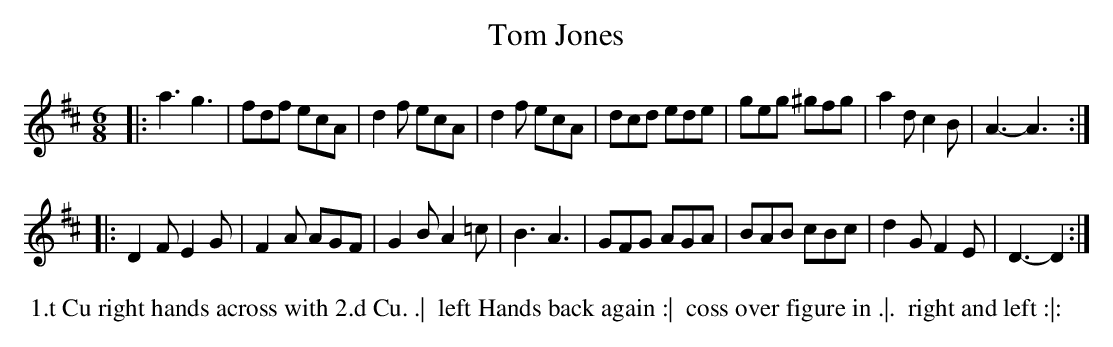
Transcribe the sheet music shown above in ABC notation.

X:1
T: Tom Jones
M: 6/8
L: 1/8
K: D
|:\
a3 g3 | fdf ecA | d2f ecA | d2f ecA |\
dcd ede | geg ^gfg | a2d c2B | A3- A3 :|
|:\
D2F E2G | F2A AGF | G2B A2=c | B3 A3 |\
GFG AGA | BAB cBc | d2G F2E | D3- D2 :|
